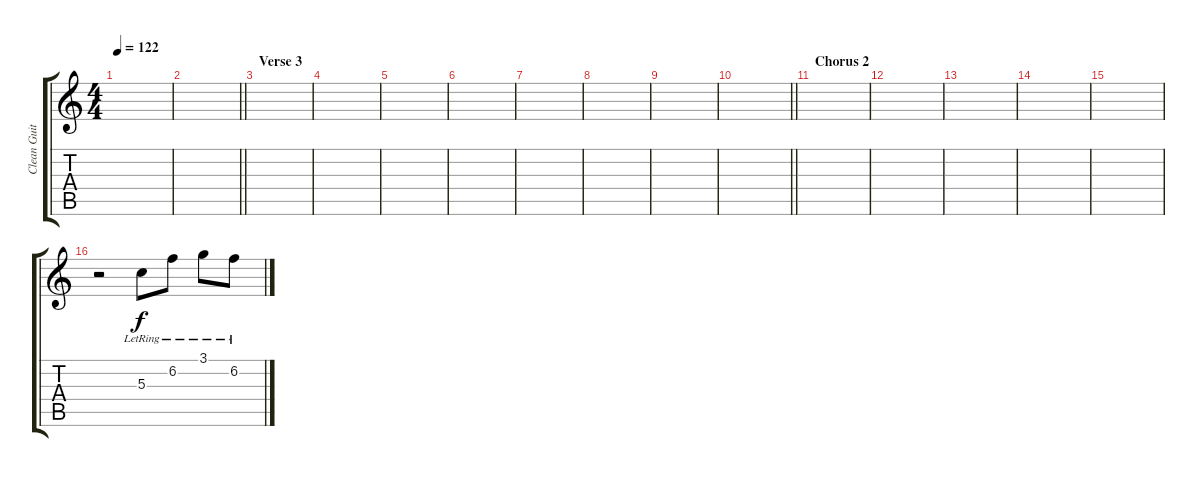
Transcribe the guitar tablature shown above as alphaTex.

\track ("Clean Guitar" "Clean Guit") {instrument electricguitarclean}
\staff {score tabs}
\tuning (E4 B3 G3 D3 A2 E2) {hide}
\ts (4 4)
\tempo 122
\clef g2
\ks c
|
\barLineRight lightlight
|
\section ("" "Verse 3")
|
|
|
|
|
|
|
\barLineRight lightlight
|
\section ("" "Chorus 2")
|
|
|
|
|
r.2 5.3{lr}.8 6.2{lr}.8 3.1{lr}.8 6.2{lr}.8
